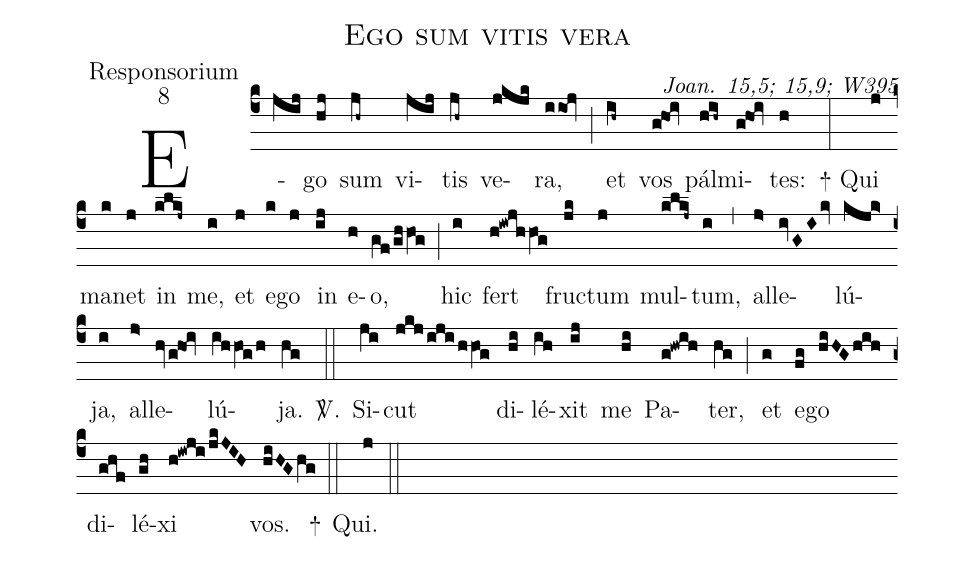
name:Ego sum vitis vera;
office-part:Responsorium;
mode:8;
commentary:Joan. 15,5; 15,9; W395;
%%
(c4) E(jij)go(hj) sum(jh~) vi(jij)tis(jh~) ve(jkjk)ra,(i/ioj) (;)
et(ih~) vos(g!hoi) pál(hih~)mi(g!hoi)tes:(h) (:)

+ Qui(j) ma(k)net(j) in(klkj~) me,(i) et(j) e(k)go(j) in(ij) e(h)o,(gf/ghhVOg) (;)
hic(i) fert(h!iwjh/hVOg) fru(jk)ctum(j) mul(klkj~)tum,(i) (,)
al(j>)le(ivGIkv)lú(kjk>)ja,(i) al(j>)le(hvg!ho!iv)lú(ihhVOgh)ja.(hg) <sp>V/</sp>.(::)

Si(ji)cut(jkj/iji/hhVOg) di(hi)lé(ih)xit(ij) me(hi) Pa(g!hwih)ter,(hg) (;) et(g) e(fg)go(hiHGhih) di(ghf)lé(gh)xi(h!iwji/jkJIH) vos.(hiHGhg) +(::)

Qui.(j) (::)
